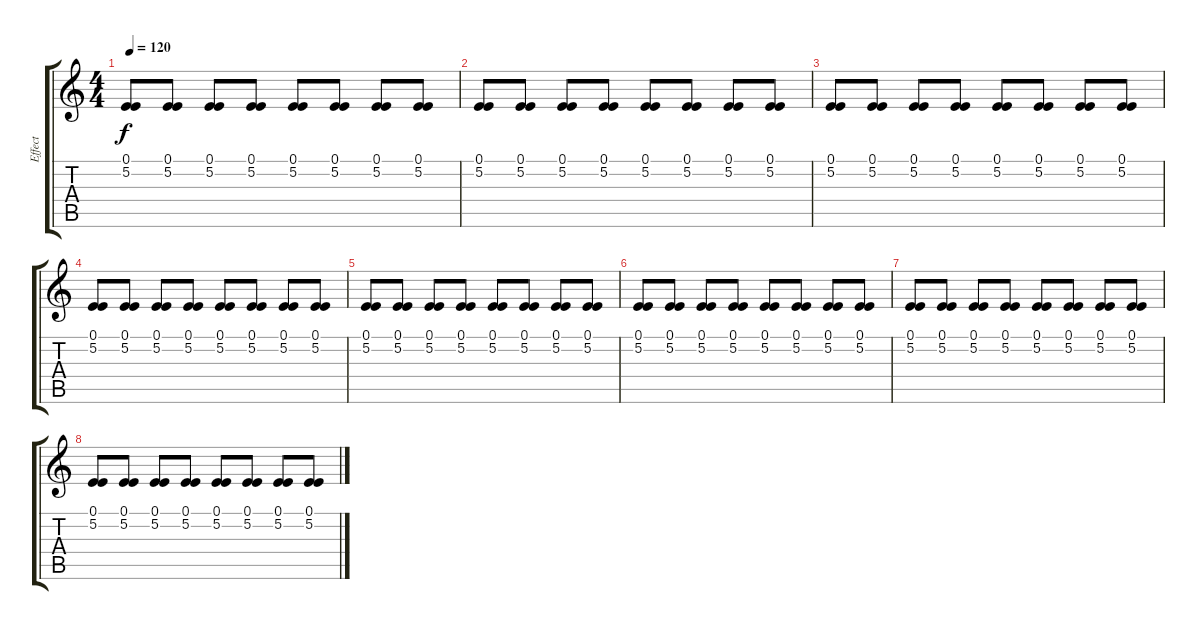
\track ("Effect" "Effect") {instrument lead1square}
\staff {score tabs}
\tuning (E4 B3 G3 D3 A2 E2) {hide}
\ts (4 4)
\tempo 120
\clef g2
\ks c
(0.1 5.2).8{dy f} (0.1 5.2).8 (0.1 5.2).8 (0.1 5.2).8 (0.1 5.2).8 (0.1 5.2).8 (0.1 5.2).8 (0.1 5.2).8 |
(0.1 5.2).8 (0.1 5.2).8 (0.1 5.2).8 (0.1 5.2).8 (0.1 5.2).8 (0.1 5.2).8 (0.1 5.2).8 (0.1 5.2).8 |
(0.1 5.2).8 (0.1 5.2).8 (0.1 5.2).8 (0.1 5.2).8 (0.1 5.2).8 (0.1 5.2).8 (0.1 5.2).8 (0.1 5.2).8 |
(0.1 5.2).8 (0.1 5.2).8 (0.1 5.2).8 (0.1 5.2).8 (0.1 5.2).8 (0.1 5.2).8 (0.1 5.2).8 (0.1 5.2).8 |
(0.1 5.2).8 (0.1 5.2).8 (0.1 5.2).8 (0.1 5.2).8 (0.1 5.2).8 (0.1 5.2).8 (0.1 5.2).8 (0.1 5.2).8 |
(0.1 5.2).8 (0.1 5.2).8 (0.1 5.2).8 (0.1 5.2).8 (0.1 5.2).8 (0.1 5.2).8 (0.1 5.2).8 (0.1 5.2).8 |
(0.1 5.2).8 (0.1 5.2).8 (0.1 5.2).8 (0.1 5.2).8 (0.1 5.2).8 (0.1 5.2).8 (0.1 5.2).8 (0.1 5.2).8 |
(0.1 5.2).8 (0.1 5.2).8 (0.1 5.2).8 (0.1 5.2).8 (0.1 5.2).8 (0.1 5.2).8 (0.1 5.2).8 (0.1 5.2).8
